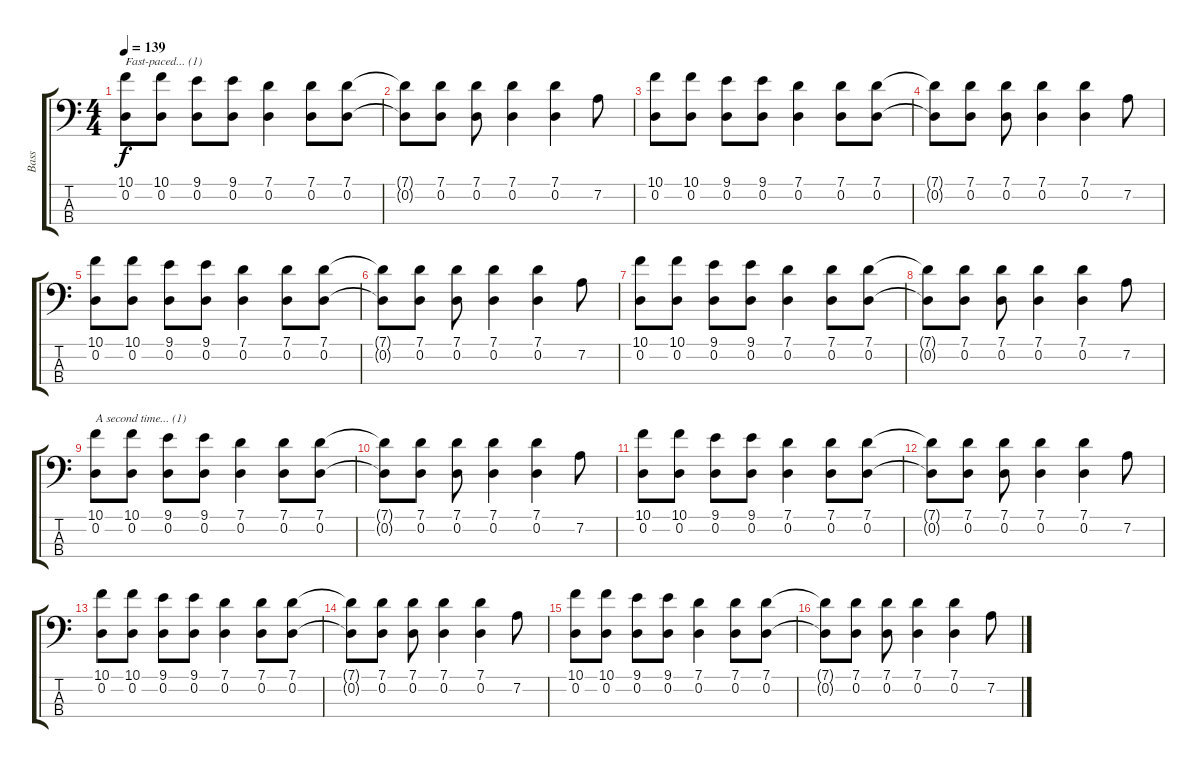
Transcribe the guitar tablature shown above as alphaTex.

\track ("Bass" "Bass") {instrument electricbasspick}
\staff {score tabs}
\tuning (G2 D2 A1 E1) {hide}
\ts (4 4)
\tempo 139
\clef f4
\ks c
(10.1 0.2).8{txt "Fast-paced... (1)" dy f} (10.1 0.2).8 (9.1 0.2).8 (9.1 0.2).8 (7.1 0.2).4 (7.1 0.2).8 (7.1 0.2).8 |
(7.1{t} 0.2{t}).8 (7.1 0.2).8 (7.1 0.2).8 (7.1 0.2).4 (7.1 0.2).4 7.2.8 |
(10.1 0.2).8 (10.1 0.2).8 (9.1 0.2).8 (9.1 0.2).8 (7.1 0.2).4 (7.1 0.2).8 (7.1 0.2).8 |
(7.1{t} 0.2{t}).8 (7.1 0.2).8 (7.1 0.2).8 (7.1 0.2).4 (7.1 0.2).4 7.2.8 |
(10.1 0.2).8 (10.1 0.2).8 (9.1 0.2).8 (9.1 0.2).8 (7.1 0.2).4 (7.1 0.2).8 (7.1 0.2).8 |
(7.1{t} 0.2{t}).8 (7.1 0.2).8 (7.1 0.2).8 (7.1 0.2).4 (7.1 0.2).4 7.2.8 |
(10.1 0.2).8 (10.1 0.2).8 (9.1 0.2).8 (9.1 0.2).8 (7.1 0.2).4 (7.1 0.2).8 (7.1 0.2).8 |
(7.1{t} 0.2{t}).8 (7.1 0.2).8 (7.1 0.2).8 (7.1 0.2).4 (7.1 0.2).4 7.2.8 |
(10.1 0.2).8{txt "A second time... (1)"} (10.1 0.2).8 (9.1 0.2).8 (9.1 0.2).8 (7.1 0.2).4 (7.1 0.2).8 (7.1 0.2).8 |
(7.1{t} 0.2{t}).8 (7.1 0.2).8 (7.1 0.2).8 (7.1 0.2).4 (7.1 0.2).4 7.2.8 |
(10.1 0.2).8 (10.1 0.2).8 (9.1 0.2).8 (9.1 0.2).8 (7.1 0.2).4 (7.1 0.2).8 (7.1 0.2).8 |
(7.1{t} 0.2{t}).8 (7.1 0.2).8 (7.1 0.2).8 (7.1 0.2).4 (7.1 0.2).4 7.2.8 |
(10.1 0.2).8 (10.1 0.2).8 (9.1 0.2).8 (9.1 0.2).8 (7.1 0.2).4 (7.1 0.2).8 (7.1 0.2).8 |
(7.1{t} 0.2{t}).8 (7.1 0.2).8 (7.1 0.2).8 (7.1 0.2).4 (7.1 0.2).4 7.2.8 |
(10.1 0.2).8 (10.1 0.2).8 (9.1 0.2).8 (9.1 0.2).8 (7.1 0.2).4 (7.1 0.2).8 (7.1 0.2).8 |
(7.1{t} 0.2{t}).8 (7.1 0.2).8 (7.1 0.2).8 (7.1 0.2).4 (7.1 0.2).4 7.2.8
